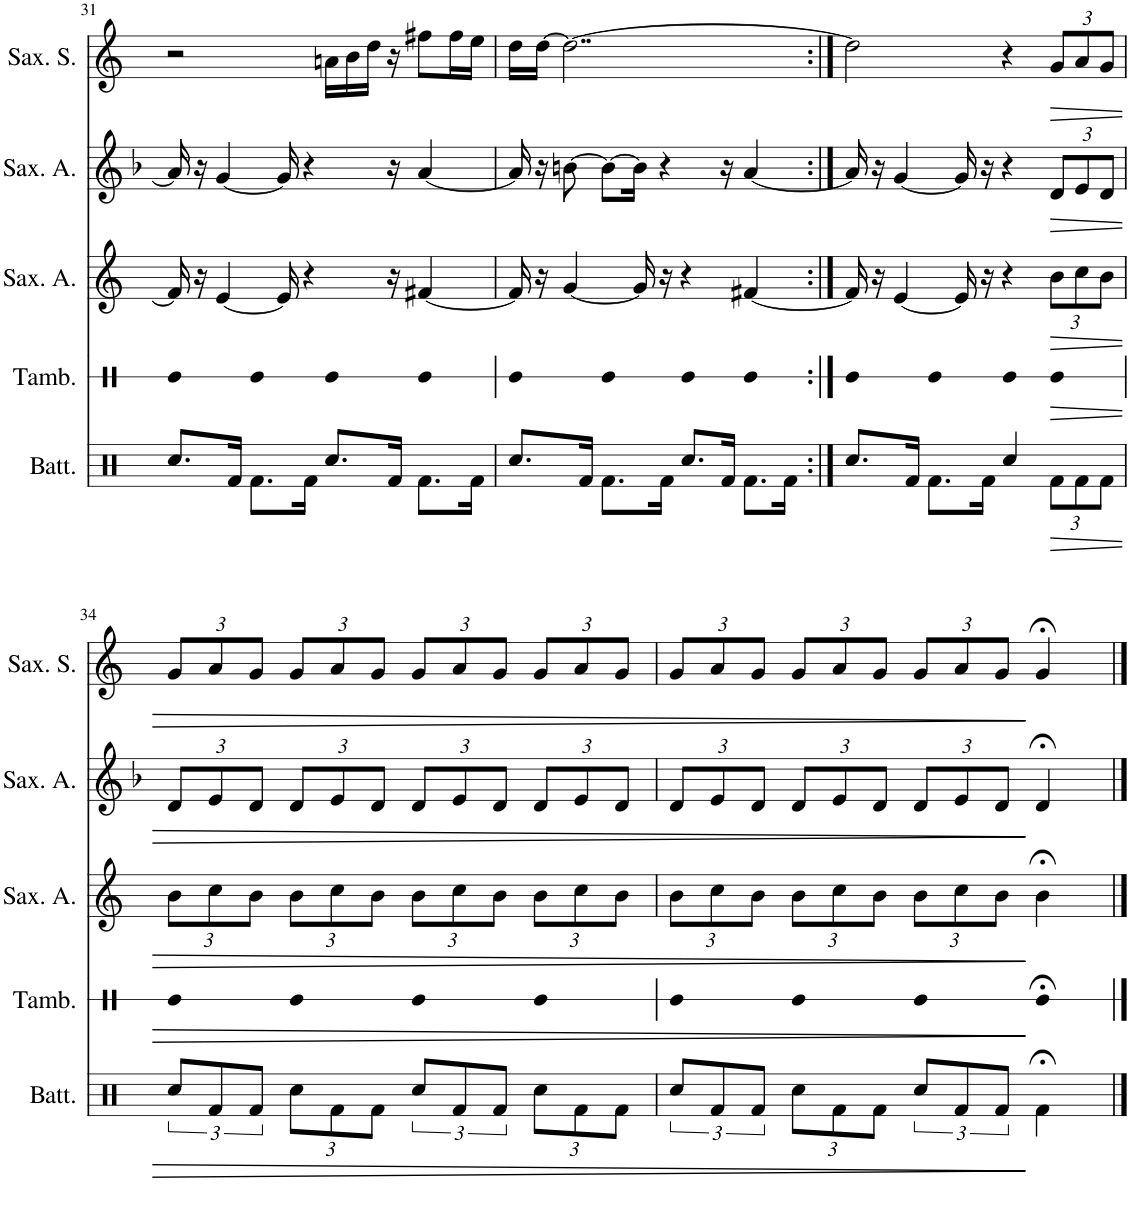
**kern	**dynam	**kern	**dynam	**kern	**dynam	**kern	**dynam	**kern	**dynam
*part5	*part5	*part4	*part4	*part3	*part3	*part2	*part2	*part1	*part1
*staff5	*staff5	*staff4	*staff4	*staff3	*staff3	*staff2	*staff2	*staff1	*staff1
*I"Batterie	*	*I"Tambourin	*	*I"Saxophone Alto	*	*I"Saxophone Alto	*	*I"Saxophone Soprano	*
*I'Batt.	*	*I'Tamb.	*	*I'Sax. A.	*	*I'Sax. A.	*	*I'Sax. S.	*
!!LO:PB:g=z
*clefX	*	*clefX	*	*clefG2	*	*clefG2	*	*clefG2	*
*	*	*	*	*ITrd5c9	*	*ITrd5c9	*	*ITrd1c2	*
*k[]	*	*k[]	*	*k[]	*	*k[b-]	*	*k[]	*
*M4/4	*	*M4/4	*	*M4/4	*	*M4/4	*	*M4/4	*
=31	=31	=31	=31	=31	=31	=31	=31	=31	=31
8.Rcc/L	.	4Re	.	16f#/]	.	16a/]	.	2r	.
.	.	.	.	16r	.	16r	.	.	.
.	.	.	.	[4e/	.	[4g/	.	.	.
16Rf/Jk	.	.	.	.	.	.	.	.	.
8.Rf\L	.	4Re	.	.	.	.	.	.	.
.	.	.	.	16e/]	.	16g/]	.	.	.
16Rf\Jk	.	.	.	4r	.	4r	.	.	.
8.Rcc/L	.	4Re	.	.	.	.	.	16an\LL	.
.	.	.	.	.	.	.	.	16b\	.
.	.	.	.	.	.	.	.	16dd\JJ	.
16Rf/Jk	.	.	.	16r	.	16r	.	16r	.
8.Rf\L	.	4Re	.	[4f#X/	.	[4a/	.	8ff#X\L	.
.	.	.	.	.	.	.	.	16ff#\L	.
16Rf\Jk	.	.	.	.	.	.	.	16ee\JJ	.
=32	=32	=32	=32	=32	=32	=32	=32	=32	=32
8.Rcc/L	.	4Re	.	16f#/]	.	16a/]	.	16dd\LL	.
.	.	.	.	16r	.	16r	.	[16dd\JJ	.
.	.	.	.	[4g/	.	[8bn\	.	2..dd\_	.
16Rf/Jk	.	.	.	.	.	.	.	.	.
8.Rf\L	.	4Re	.	.	.	8b\L_	.	.	.
.	.	.	.	16g/]	.	16b\Jk]	.	.	.
16Rf\Jk	.	.	.	16r	.	4r	.	.	.
8.Rcc/L	.	4Re	.	4r	.	.	.	.	.
16Rf/Jk	.	.	.	.	.	16r	.	.	.
8.Rf\L	.	4Re	.	[4f#X/	.	[4a/	.	.	.
16Rf\Jk	.	.	.	.	.	.	.	.	.
=33:|!	=33:|!	=33:|!	=33:|!	=33:|!	=33:|!	=33:|!	=33:|!	=33:|!	=33:|!
8.Rcc/L	.	4Re	.	16f#/]	.	16a/]	.	2dd\]	.
.	.	.	.	16r	.	16r	.	.	.
.	.	.	.	[4e/	.	[4g/	.	.	.
16Rf/Jk	.	.	.	.	.	.	.	.	.
8.Rf\L	.	4Re	.	.	.	.	.	.	.
.	.	.	.	16e/]	.	16g/]	.	.	.
16Rf\Jk	.	.	.	16r	.	16r	.	.	.
4Rcc/	.	4Re	.	4r	.	4r	.	4r	.
*Xbrackettup	*	*	*	*	*	*	*	*	*
!	!LO:HP:b	!	!LO:HP:b	!	!	!	!	!	!
*	*	*	*	*Xbrackettup	*	*	*	*	*
!	!	!	!	!	!LO:HP:b	!	!	!	!
*	*	*	*	*	*	*Xbrackettup	*	*	*
!	!	!	!	!	!	!	!LO:HP:b	!	!
*	*	*	*	*	*	*	*	*Xbrackettup	*
!	!	!	!	!	!	!	!	!	!LO:HP:b
12Rf\L	>	4Re	>	12b\L	>	12d/L	>	12g/L	>
12Rf\	.	.	.	12cc\	.	12e/	.	12a/	.
12Rf\J	.	.	.	12b\J	.	12d/J	.	12g/J	.
!!LO:LB:g=z
=34	=34	=34	=34	=34	=34	=34	=34	=34	=34
*brackettup	*	*	*	*	*	*	*	*	*
12Rcc/L	.	4Re	.	12b\L	.	12d/L	.	12g/L	.
12Rf/	.	.	.	12cc\	.	12e/	.	12a/	.
12Rf/J	.	.	.	12b\J	.	12d/J	.	12g/J	.
*Xbrackettup	*	*	*	*	*	*	*	*	*
12Rcc\L	.	4Re	.	12b\L	.	12d/L	.	12g/L	.
12Rf\	.	.	.	12cc\	.	12e/	.	12a/	.
12Rf\J	.	.	.	12b\J	.	12d/J	.	12g/J	.
*brackettup	*	*	*	*	*	*	*	*	*
12Rcc/L	.	4Re	.	12b\L	.	12d/L	.	12g/L	.
12Rf/	.	.	.	12cc\	.	12e/	.	12a/	.
12Rf/J	.	.	.	12b\J	.	12d/J	.	12g/J	.
*Xbrackettup	*	*	*	*	*	*	*	*	*
12Rcc\L	.	4Re	.	12b\L	.	12d/L	.	12g/L	.
12Rf\	.	.	.	12cc\	.	12e/	.	12a/	.
12Rf\J	.	.	.	12b\J	.	12d/J	.	12g/J	.
=35	=35	=35	=35	=35	=35	=35	=35	=35	=35
*brackettup	*	*	*	*	*	*	*	*	*
12Rcc/L	.	4Re	.	12b\L	.	12d/L	.	12g/L	.
12Rf/	.	.	.	12cc\	.	12e/	.	12a/	.
12Rf/J	.	.	.	12b\J	.	12d/J	.	12g/J	.
*Xbrackettup	*	*	*	*	*	*	*	*	*
12Rcc\L	.	4Re	.	12b\L	.	12d/L	.	12g/L	.
12Rf\	.	.	.	12cc\	.	12e/	.	12a/	.
12Rf\J	.	.	.	12b\J	.	12d/J	.	12g/J	.
*brackettup	*	*	*	*	*	*	*	*	*
12Rcc/L	.	4Re	.	12b\L	.	12d/L	.	12g/L	.
12Rf/	.	.	.	12cc\	.	12e/	.	12a/	.
12Rf/J	.	.	.	12b\J	.	12d/J	.	12g/J	.
4Rf;<\	]	4Re;<	]	4b;<\	]	4d;</	]	4g;</	]
==	==	==	==	==	==	==	==	==	==
*-	*-	*-	*-	*-	*-	*-	*-	*-	*-
